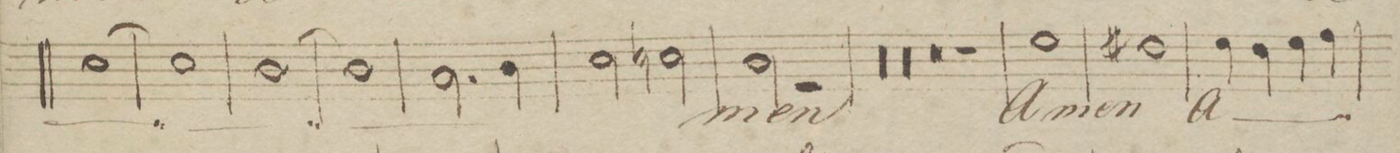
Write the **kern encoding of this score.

**kern	**text	**dynam
*I"Tenor.	*	*
*clefC4	*	*
*k[b-]	*	*
*met(c|)	*	*
*M2/2	*	*
[1B-	.	.
=39	=39	=39
1B-]	.	.
=40	=40	=40
[1A	.	.
=41	=41	=41
1A]	.	.
=42	=42	=42
2.G\	.	.
4A\	.	.
=43	=43	=43
2B-\	.	.
2Bn\	.	.
=44	=44	=44
2A\	-men	.
2r	.	.
=45	=45	=45
1r	.	.
=46	=46	=46
1r	.	.
=47	=47	=47
1r	.	.
=48	=48	=48
1r	.	.
=49	=49	=49
1r	.	.
=50	=50	=50
1r	.	.
=51	=51	=51
1r	.	.
=52	=52	=52
1r	.	.
=53	=53	=53
1r	.	.
=54	=54	=54
1r	.	.
=55	=55	=55
1r	.	.
=56	=56	=56
1d	a-	.
=57	=57	=57
1c#X	-men	.
=58	=58	=58
4d\	a-	.
4c\	.	.
4d\	.	.
4e\	.	.
=59	=59	=59
*-	*-	*-
